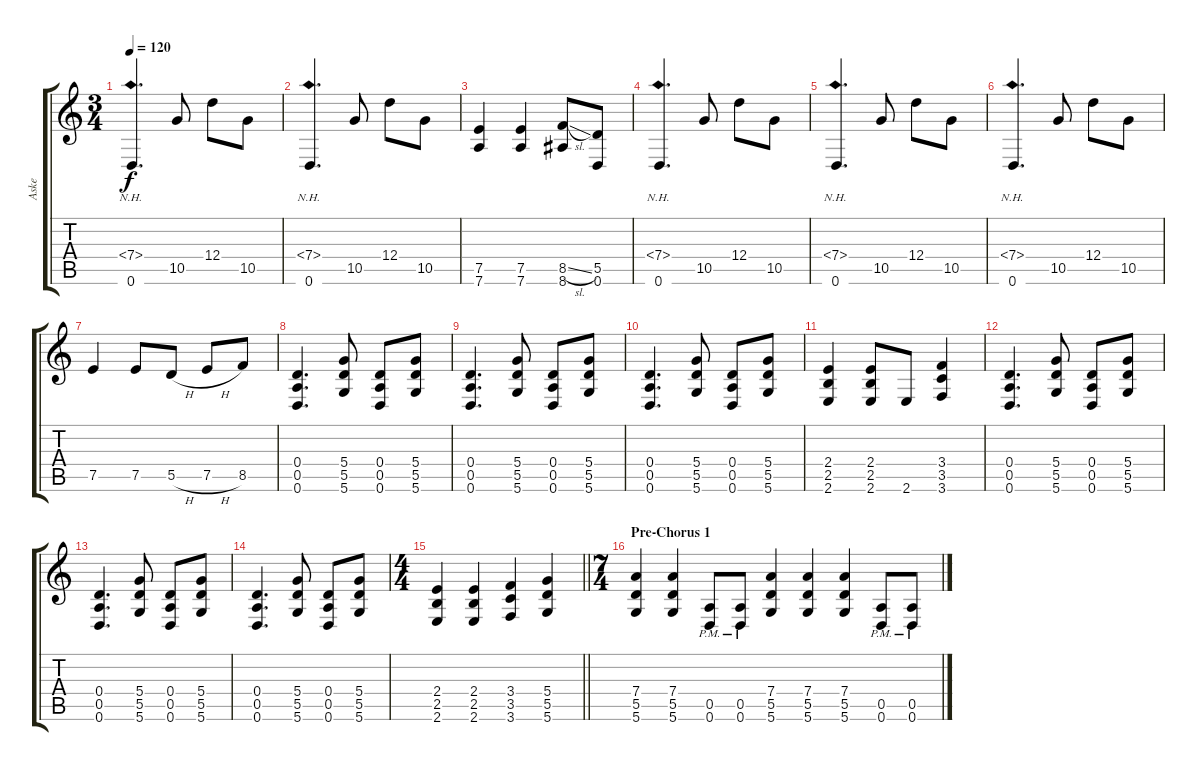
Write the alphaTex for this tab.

\track ("Aske" "Aske") {solo instrument overdrivenguitar}
\staff {score tabs}
\tuning (E4 B3 G3 D3 A2 D2) {hide}
\ts (3 4)
\tempo 120
\clef g2
\ks c
(7.4{nh} 0.6).4{d dy f} 10.5.8 12.4.8 10.5.8 |
(7.4{nh} 0.6).4{d} 10.5.8 12.4.8 10.5.8 |
(7.5 7.6).4 (7.5 7.6).4 (8.5{sl} 8.6).8 (5.5 0.6).8 |
(7.4{nh} 0.6).4{d} 10.5.8 12.4.8 10.5.8 |
(7.4{nh} 0.6).4{d} 10.5.8 12.4.8 10.5.8 |
(7.4{nh} 0.6).4{d} 10.5.8 12.4.8 10.5.8 |
7.5.4 7.5.8 5.5{h}.8 7.5{h}.8 8.5.8 |
(0.4 0.5 0.6).4{d instrument overdrivenguitar} (5.4 5.5 5.6).8 (0.4 0.5 0.6).8 (5.4 5.5 5.6).8 |
(0.4 0.5 0.6).4{d} (5.4 5.5 5.6).8 (0.4 0.5 0.6).8 (5.4 5.5 5.6).8 |
(0.4 0.5 0.6).4{d} (5.4 5.5 5.6).8 (0.4 0.5 0.6).8 (5.4 5.5 5.6).8 |
(2.4 2.5 2.6).4 (2.4 2.5 2.6).8 2.6.8 (3.4 3.5 3.6).4 |
(0.4 0.5 0.6).4{d} (5.4 5.5 5.6).8 (0.4 0.5 0.6).8 (5.4 5.5 5.6).8 |
(0.4 0.5 0.6).4{d} (5.4 5.5 5.6).8 (0.4 0.5 0.6).8 (5.4 5.5 5.6).8 |
(0.4 0.5 0.6).4{d} (5.4 5.5 5.6).8 (0.4 0.5 0.6).8 (5.4 5.5 5.6).8 |
\ts (4 4)
\barLineRight lightlight
(2.4 2.5 2.6).4 (2.4 2.5 2.6).4 (3.4 3.5 3.6).4 (5.4 5.5 5.6).4 |
\ts (7 4)
\section ("" "Pre-Chorus 1")
(7.4 5.5 5.6).4 (7.4 5.5 5.6).4 (0.5{pm} 0.6{pm}).8 (0.5{pm} 0.6{pm}).8 (7.4 5.5 5.6).4 (7.4 5.5 5.6).4 (7.4 5.5 5.6).4 (0.5{pm} 0.6{pm}).8 (0.5{pm} 0.6{pm}).8
